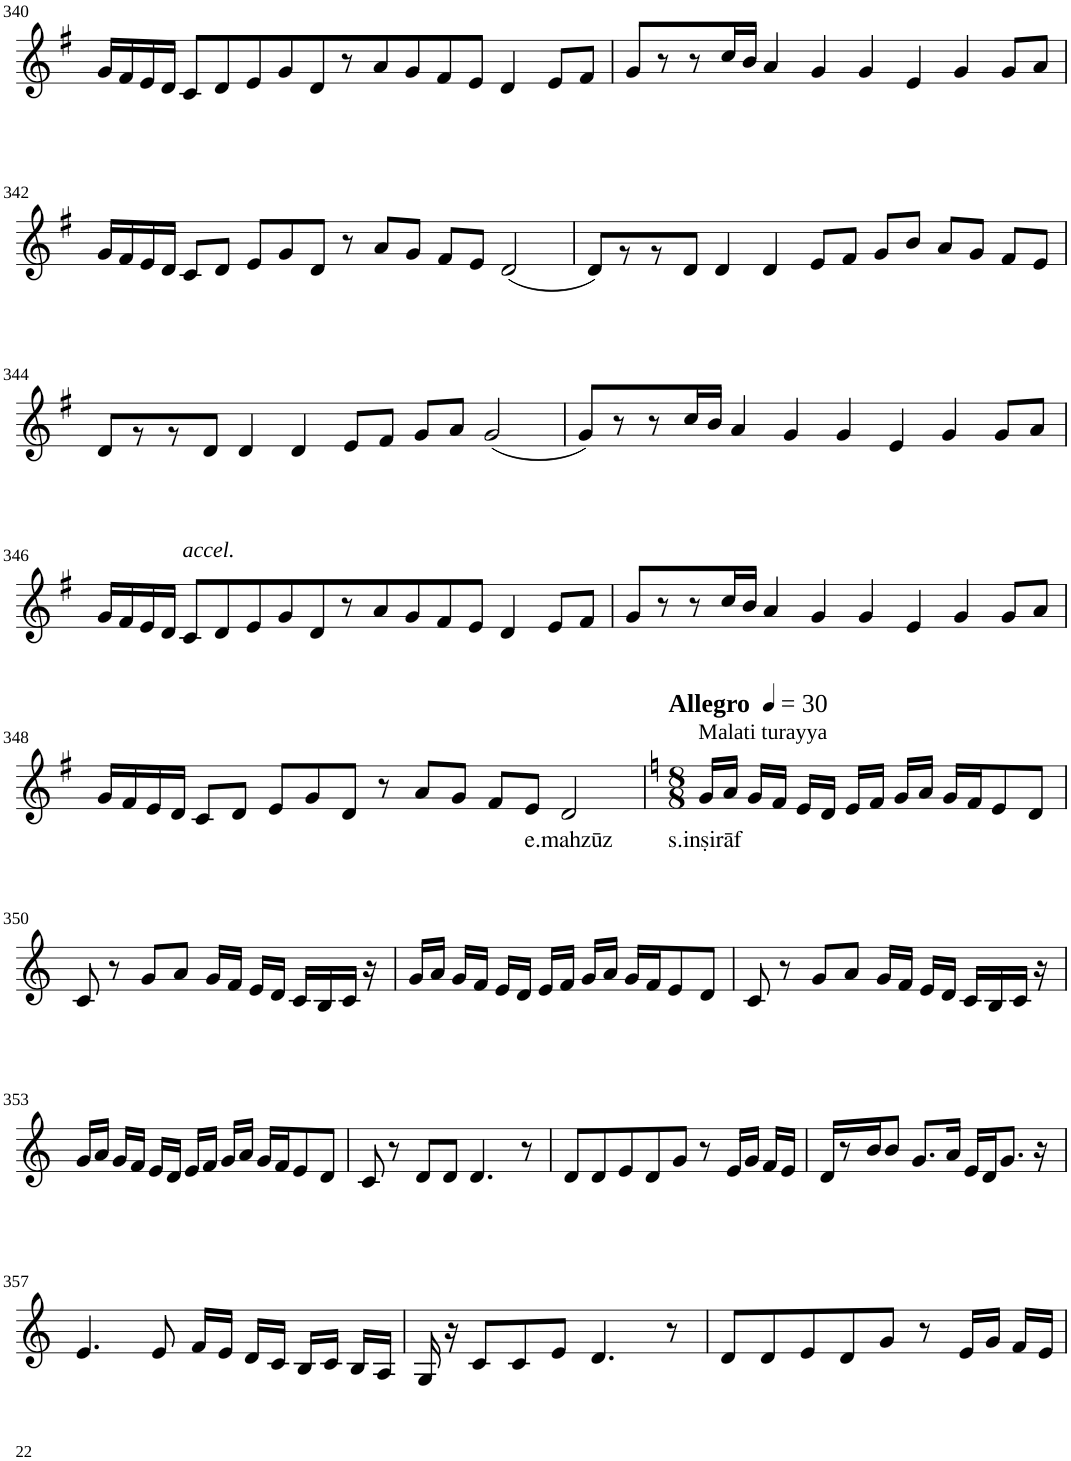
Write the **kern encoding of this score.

**kern	**text
*part1	*part1
*staff1	*staff1
*I"Violin	*
!!LO:PB:g=z
*clefG2	*
*k[f#]	*
*G:	*
*M8/4	*
=340	=340
16g/LL	.
16f#/	.
16e/	.
16d/JJ	.
8c/L	.
8d/	.
8e/	.
8g/	.
8d/	.
8r	.
8a/	.
8g/	.
8f#/	.
8e/J	.
4d/	.
8e/L	.
8f#/J	.
=341	=341
8g/L	.
8r	.
8r	.
16cc/L	.
16b/JJ	.
4a/	.
4g/	.
4g/	.
4e/	.
4g/	.
8g/L	.
8a/J	.
!!LO:LB:g=z
=342	=342
16g/LL	.
16f#/	.
16e/	.
16d/JJ	.
8c/L	.
8d/J	.
8e/L	.
8g/	.
8d/J	.
8r	.
8a/L	.
8g/J	.
8f#/L	.
8e/J	.
(2d/	.
=343	=343
8d/L)	.
8r	.
8r	.
8d/J	.
4d/	.
4d/	.
8e/L	.
8f#/J	.
8g/L	.
8b/J	.
8a/L	.
8g/J	.
8f#/L	.
8e/J	.
!!LO:LB:g=z
=344	=344
8d/L	.
8r	.
8r	.
8d/J	.
4d/	.
4d/	.
8e/L	.
8f#/J	.
8g/L	.
8a/J	.
(2g/	.
=345	=345
8g/L)	.
8r	.
8r	.
16cc/L	.
16b/JJ	.
4a/	.
4g/	.
4g/	.
4e/	.
4g/	.
8g/L	.
8a/J	.
!!LO:LB:g=z
=346	=346
16g/LL	.
16f#/	.
16e/	.
16d/JJ	.
!LO:TX:a:i:t=accel.	!
8c/L	.
8d/	.
8e/	.
8g/	.
8d/	.
8r	.
8a/	.
8g/	.
8f#/	.
8e/J	.
4d/	.
8e/L	.
8f#/J	.
=347	=347
8g/L	.
8r	.
8r	.
16cc/L	.
16b/JJ	.
4a/	.
4g/	.
4g/	.
4e/	.
4g/	.
8g/L	.
8a/J	.
!!LO:LB:g=z
=348	=348
16g/LL	.
16f#/	.
16e/	.
16d/JJ	.
8c/L	.
8d/J	.
8e/L	.
8g/	.
8d/J	.
8r	.
8a/L	.
8g/J	.
8f#/L	.
8e/J	.
!	!LO:LY:b
2d/	e.mahzūz
=349	=349
*k[]	*
*C:	*
*M8/8	*
*MM30	*
!LO:TX:a:B:t=Allegro	!
!LO:TX:a:t=Malati turayya	!
!	!LO:LY:b
16g/LL	s.inṣirāf
16a/JJ	.
16g/LL	.
16f/JJ	.
16e/LL	.
16d/JJ	.
16e/LL	.
16f/JJ	.
16g/LL	.
16a/JJ	.
16g/LL	.
16f/J	.
8e/	.
8d/J	.
!!LO:LB:g=z
=350	=350
8c/	.
8r	.
8g/L	.
8a/J	.
16g/LL	.
16f/JJ	.
16e/LL	.
16d/JJ	.
16c/LL	.
16B/	.
16c/JJ	.
16r	.
=351	=351
16g/LL	.
16a/JJ	.
16g/LL	.
16f/JJ	.
16e/LL	.
16d/JJ	.
16e/LL	.
16f/JJ	.
16g/LL	.
16a/JJ	.
16g/LL	.
16f/J	.
8e/	.
8d/J	.
=352	=352
8c/	.
8r	.
8g/L	.
8a/J	.
16g/LL	.
16f/JJ	.
16e/LL	.
16d/JJ	.
16c/LL	.
16B/	.
16c/JJ	.
16r	.
!!LO:LB:g=z
=353	=353
16g/LL	.
16a/JJ	.
16g/LL	.
16f/JJ	.
16e/LL	.
16d/JJ	.
16e/LL	.
16f/JJ	.
16g/LL	.
16a/JJ	.
16g/LL	.
16f/J	.
8e/	.
8d/J	.
=354	=354
8c/	.
8r	.
8d/L	.
8d/J	.
4.d/	.
8r	.
=355	=355
8d/L	.
8d/	.
8e/	.
8d/	.
8g/J	.
8r	.
16e/LL	.
16g/JJ	.
16f/LL	.
16e/JJ	.
=356	=356
16d/KL	.
8r	.
16b/K	.
8b/J	.
8.g/L	.
16a/Jk	.
16e/LL	.
16d/J	.
8.g/J	.
16r	.
!!LO:LB:g=z
=357	=357
4.e/	.
8e/	.
16f/LL	.
16e/JJ	.
16d/LL	.
16c/JJ	.
16B/LL	.
16c/JJ	.
16B/LL	.
16A/JJ	.
=358	=358
16G/	.
16r	.
8c/L	.
8c/	.
8e/J	.
4.d/	.
8r	.
=359	=359
8d/L	.
8d/	.
8e/	.
8d/	.
8g/J	.
8r	.
16e/LL	.
16g/JJ	.
16f/LL	.
16e/JJ	.
=	=
*-	*-
